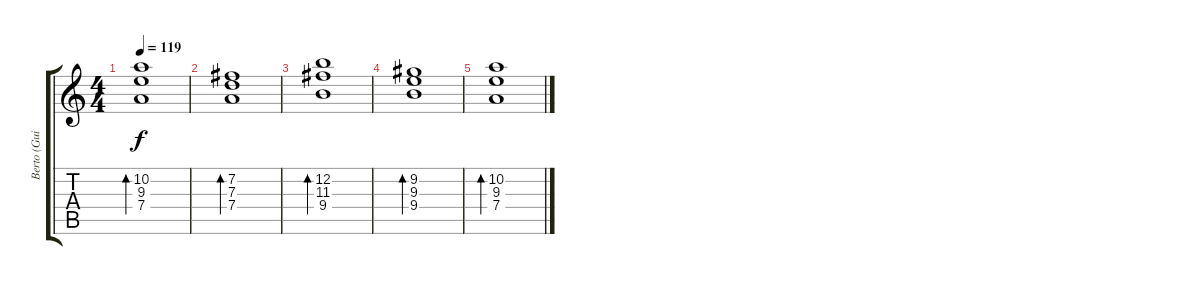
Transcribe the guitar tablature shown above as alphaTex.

\track ("Berto (Guitar)" "Berto (Gui") {instrument acousticguitarsteel}
\staff {score tabs}
\tuning (E4 B3 G3 D3 A2 E2) {hide}
\ts (4 4)
\tempo 119
\clef g2
\ks c
(10.2 9.3 7.4).1{bd 120 dy f} |
(7.2 7.3 7.4).1{bd 120} |
(12.2 11.3 9.4).1{bd 120} |
(9.2 9.3 9.4).1{bd 120} |
(10.2 9.3 7.4).1{bd 120}
